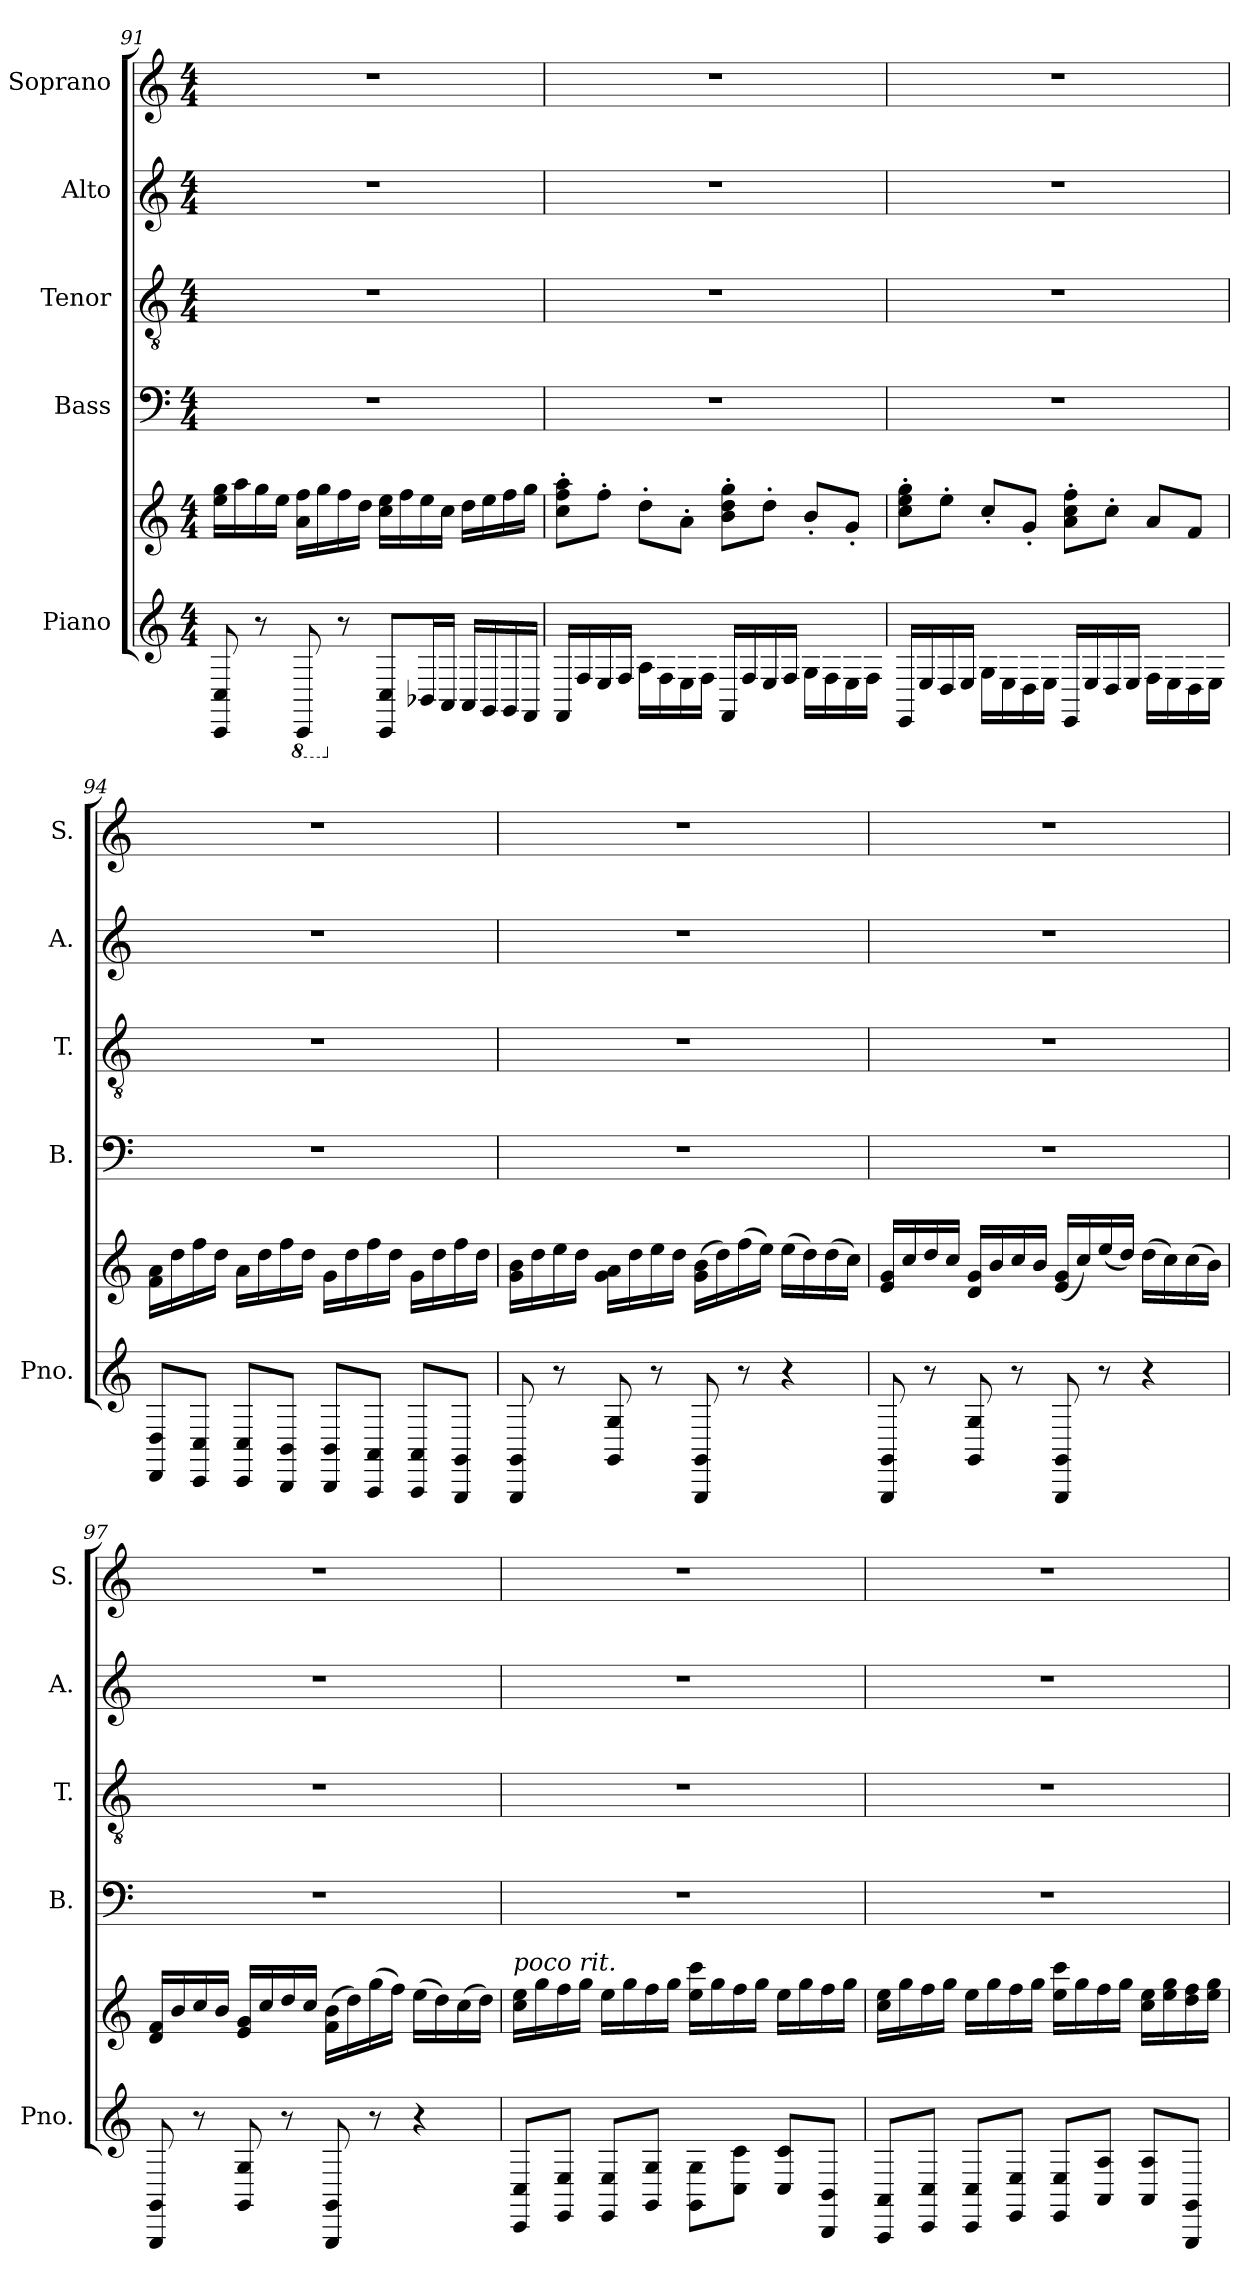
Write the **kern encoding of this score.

**kern	**kern	**kern	**kern	**kern	**kern
*part5	*part5	*part4	*part3	*part2	*part1
*staff6	*staff5	*staff4	*staff3	*staff2	*staff1
*I"Piano	*	*I"Bass	*I"Tenor	*I"Alto	*I"Soprano
*I'Pno.	*	*I'B.	*I'T.	*I'A.	*I'S.
!!LO:PB:g=z
*clefG2	*clefG2	*clefF4	*clefGv2	*clefG2	*clefG2
*k[]	*k[]	*k[]	*k[]	*k[]	*k[]
*M4/4	*M4/4	*M4/4	*M4/4	*M4/4	*M4/4
=91	=91	=91	=91	=91	=91
8CC/ 8C/	16ee\ 16gg\LL	1r	1r	1r	1r
.	16aa\	.	.	.	.
8r	16gg\	.	.	.	.
.	16ee\JJ	.	.	.	.
*8ba	*	*	*	*	*
8CCC/	16a\ 16ff\LL	.	.	.	.
.	16gg\	.	.	.	.
*X8ba	*	*	*	*	*
8r	16ff\	.	.	.	.
.	16dd\JJ	.	.	.	.
8CC/ 8C/L	16cc\ 16ee\LL	.	.	.	.
.	16ff\	.	.	.	.
16BB-X/L	16ee\	.	.	.	.
16AA/JJ	16cc\JJ	.	.	.	.
16AA/LL	16dd\LL	.	.	.	.
16GG/	16ee\	.	.	.	.
16GG/	16ff\	.	.	.	.
16FF/JJ	16gg\JJ	.	.	.	.
=92	=92	=92	=92	=92	=92
16FF/LL	8cc\' 8ff\' 8aa\'L	1r	1r	1r	1r
16F/	.	.	.	.	.
16E/	8ff'\J	.	.	.	.
16F/JJ	.	.	.	.	.
16A\LL	8dd'\L	.	.	.	.
16F\	.	.	.	.	.
16E\	8a'\J	.	.	.	.
16F\JJ	.	.	.	.	.
16FF/LL	8b\' 8dd\' 8gg\'L	.	.	.	.
16F/	.	.	.	.	.
16E/	8dd'\J	.	.	.	.
16F/JJ	.	.	.	.	.
16G\LL	8b'/L	.	.	.	.
16F\	.	.	.	.	.
16E\	8g'/J	.	.	.	.
16F\JJ	.	.	.	.	.
=93	=93	=93	=93	=93	=93
16EE/LL	8cc\' 8ee\' 8gg\'L	1r	1r	1r	1r
16E/	.	.	.	.	.
16D/	8ee'\J	.	.	.	.
16E/JJ	.	.	.	.	.
16G\LL	8cc'/L	.	.	.	.
16E\	.	.	.	.	.
16D\	8g'/J	.	.	.	.
16E\JJ	.	.	.	.	.
16EE/LL	8a\' 8cc\' 8ff\'L	.	.	.	.
16E/	.	.	.	.	.
16D/	8cc'\J	.	.	.	.
16E/JJ	.	.	.	.	.
16F\LL	8a/L	.	.	.	.
16E\	.	.	.	.	.
16D\	8f/J	.	.	.	.
16E\JJ	.	.	.	.	.
!!LO:LB:g=z
=94	=94	=94	=94	=94	=94
8DD/ 8D/L	16f\ 16a\LL	1r	1r	1r	1r
.	16dd\	.	.	.	.
8CC/ 8C/J	16ff\	.	.	.	.
.	16dd\JJ	.	.	.	.
8CC/ 8C/L	16a\LL	.	.	.	.
.	16dd\	.	.	.	.
8BBB/ 8BB/J	16ff\	.	.	.	.
.	16dd\JJ	.	.	.	.
8BBB/ 8BB/L	16g\LL	.	.	.	.
.	16dd\	.	.	.	.
8AAA/ 8AA/J	16ff\	.	.	.	.
.	16dd\JJ	.	.	.	.
8AAA/ 8AA/L	16g\LL	.	.	.	.
.	16dd\	.	.	.	.
8GGG/ 8GG/J	16ff\	.	.	.	.
.	16dd\JJ	.	.	.	.
=95	=95	=95	=95	=95	=95
8GGG/ 8GG/	16g\ 16b\LL	1r	1r	1r	1r
.	16dd\	.	.	.	.
8r	16ee\	.	.	.	.
.	16dd\JJ	.	.	.	.
8GG/ 8G/	16g\ 16a\LL	.	.	.	.
.	16dd\	.	.	.	.
8r	16ee\	.	.	.	.
.	16dd\JJ	.	.	.	.
8GGG/ 8GG/	(>16g\ 16b\LL	.	.	.	.
.	16dd\)	.	.	.	.
8r	(>16ff\	.	.	.	.
.	16ee\JJ)	.	.	.	.
4r	(>16ee\LL	.	.	.	.
.	16dd\)	.	.	.	.
.	(>16dd\	.	.	.	.
.	16cc\JJ)	.	.	.	.
=96	=96	=96	=96	=96	=96
8GGG/ 8GG/	16e/ 16g/LL	1r	1r	1r	1r
.	16cc/	.	.	.	.
8r	16dd/	.	.	.	.
.	16cc/JJ	.	.	.	.
8GG/ 8G/	16d/ 16g/LL	.	.	.	.
.	16b/	.	.	.	.
8r	16cc/	.	.	.	.
.	16b/JJ	.	.	.	.
8GGG/ 8GG/	(<16e/ 16g/LL	.	.	.	.
.	16cc/)	.	.	.	.
8r	(<16ee/	.	.	.	.
.	16dd/JJ)	.	.	.	.
4r	(>16dd\LL	.	.	.	.
.	16cc\)	.	.	.	.
.	(>16cc\	.	.	.	.
.	16b\JJ)	.	.	.	.
!!LO:PB:g=z
=97	=97	=97	=97	=97	=97
8GGG/ 8GG/	16d/ 16f/LL	1r	1r	1r	1r
.	16b/	.	.	.	.
8r	16cc/	.	.	.	.
.	16b/JJ	.	.	.	.
8GG/ 8G/	16e/ 16g/LL	.	.	.	.
.	16cc/	.	.	.	.
8r	16dd/	.	.	.	.
.	16cc/JJ	.	.	.	.
8GGG/ 8GG/	(>16f\ 16b\LL	.	.	.	.
.	16dd\)	.	.	.	.
8r	(>16gg\	.	.	.	.
.	16ff\JJ)	.	.	.	.
4r	(>16ee\LL	.	.	.	.
.	16dd\)	.	.	.	.
.	(>16cc\	.	.	.	.
.	16dd\JJ)	.	.	.	.
=98	=98	=98	=98	=98	=98
*	*	*	*	*	*MM95
!	!LO:TX:a:i:t=poco rit.	!	!	!	!
8CC/ 8C/L	16cc\ 16ee\LL	1r	1r	1r	1r
.	16gg\	.	.	.	.
8EE/ 8E/J	16ff\	.	.	.	.
.	16gg\JJ	.	.	.	.
8EE/ 8E/L	16ee\LL	.	.	.	.
.	16gg\	.	.	.	.
8GG/ 8G/J	16ff\	.	.	.	.
.	16gg\JJ	.	.	.	.
8GG\ 8G\L	16ee\ 16ccc\LL	.	.	.	.
.	16gg\	.	.	.	.
8C\ 8c\J	16ff\	.	.	.	.
.	16gg\JJ	.	.	.	.
8C/ 8c/L	16ee\LL	.	.	.	.
.	16gg\	.	.	.	.
8BBB/ 8BB/J	16ff\	.	.	.	.
.	16gg\JJ	.	.	.	.
=99	=99	=99	=99	=99	=99
*	*	*	*	*	*MM90
8AAA/ 8AA/L	16cc\ 16ee\LL	1r	1r	1r	1r
.	16gg\	.	.	.	.
8CC/ 8C/J	16ff\	.	.	.	.
.	16gg\JJ	.	.	.	.
8CC/ 8C/L	16ee\LL	.	.	.	.
.	16gg\	.	.	.	.
8EE/ 8E/J	16ff\	.	.	.	.
.	16gg\JJ	.	.	.	.
8EE/ 8E/L	16ee\ 16ccc\LL	.	.	.	.
.	16gg\	.	.	.	.
8AA/ 8A/J	16ff\	.	.	.	.
.	16gg\JJ	.	.	.	.
8AA/ 8A/L	16cc\ 16ee\LL	.	.	.	.
.	16ee\ 16gg\	.	.	.	.
8GGG/ 8GG/J	16dd\ 16ff\	.	.	.	.
.	16ee\ 16gg\JJ	.	.	.	.
=	=	=	=	=	=
*-	*-	*-	*-	*-	*-
